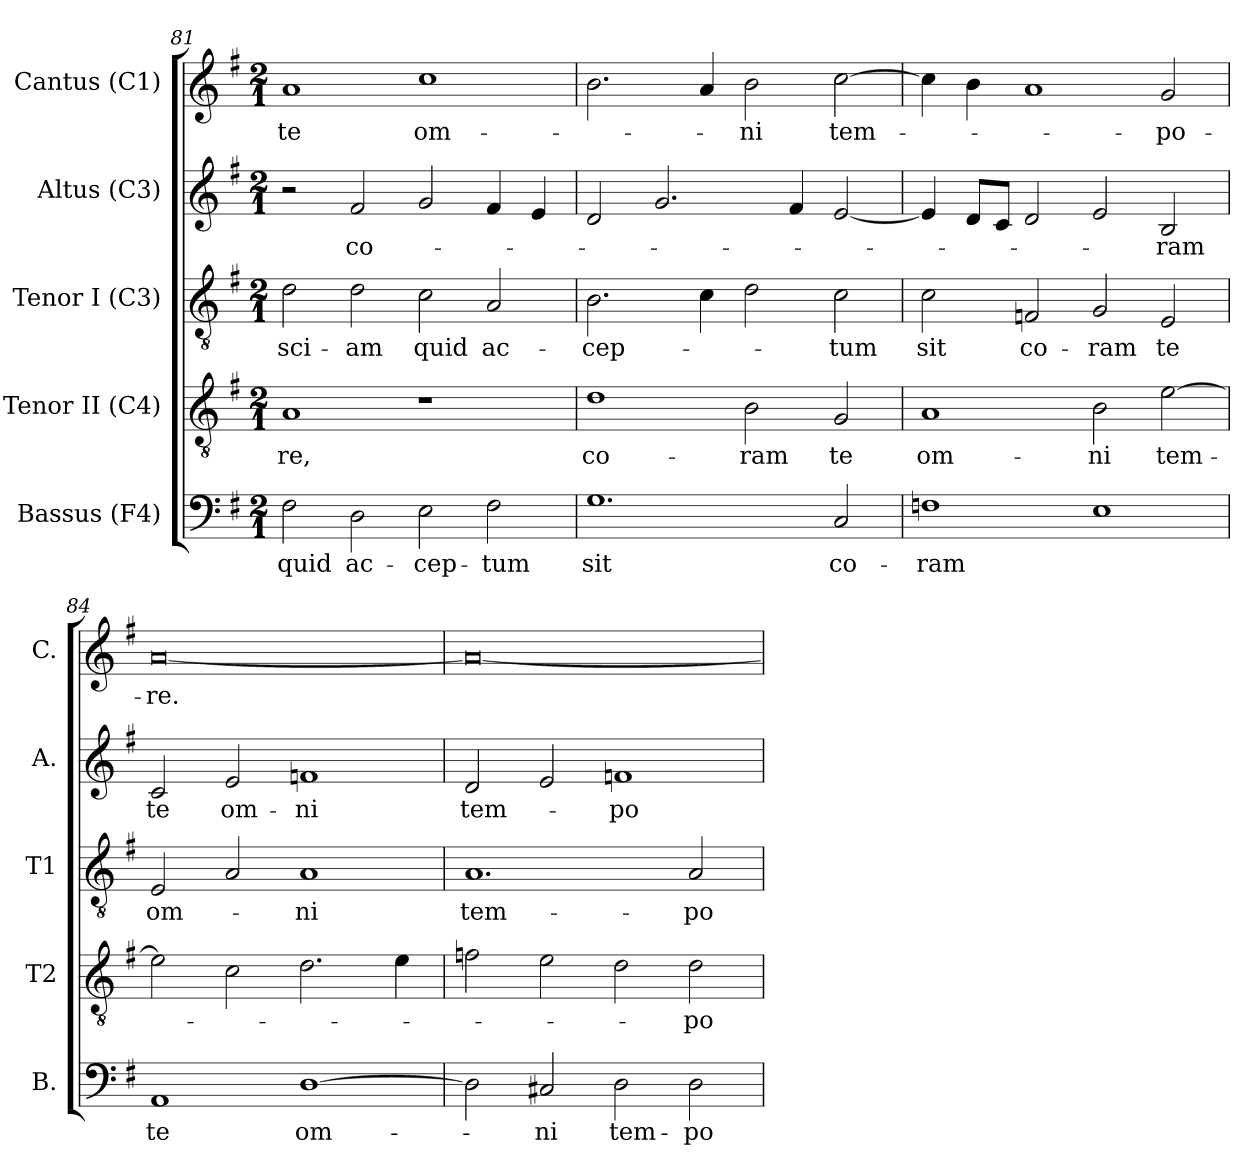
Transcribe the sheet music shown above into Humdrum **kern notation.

**kern	**text	**kern	**text	**kern	**text	**kern	**text	**kern	**text
*part5	*part5	*part4	*part4	*part3	*part3	*part2	*part2	*part1	*part1
*staff5	*staff5	*staff4	*staff4	*staff3	*staff3	*staff2	*staff2	*staff1	*staff1
*I"Bassus (F4)	*	*I"Tenor II (C4)	*	*I"Tenor I (C3)	*	*I"Altus (C3)	*	*I"Cantus (C1)	*
*I'B.	*	*I'T2	*	*I'T1	*	*I'A.	*	*I'C.	*
*clefF4	*	*clefGv2	*	*clefGv2	*	*clefG2	*	*clefG2	*
*	*	*	*	*ITrd7c12	*	*ITrd7c12	*	*	*
*k[f#]	*	*k[f#]	*	*k[f#]	*	*k[f#]	*	*k[f#]	*
*G:	*	*G:	*	*G:	*	*G:	*	*G:	*
*M2/1	*	*M2/1	*	*M2/1	*	*M2/1	*	*M2/1	*
=81	=81	=81	=81	=81	=81	=81	=81	=81	=81
!	!LO:LY:b:color=#000000	!	!	!	!	!	!	!	!
!	!	!	!LO:LY:b:color=#000000	!	!	!	!	!	!
!	!	!	!	!	!LO:LY:b:color=#000000	!	!	!	!
!	!	!	!	!	!	!	!	!	!LO:LY:b:color=#000000
2F#i\	quid	1Ai	-re,	2Di\	sci-	2r	.	1ai	te
!	!LO:LY:b:color=#000000	!	!	!	!	!	!	!	!
!	!	!	!	!	!LO:LY:b:color=#000000	!	!	!	!
!	!	!	!	!	!	!	!LO:LY:b:color=#000000	!	!
2Di\	ac-	.	.	2Di\	-am	2F#i/	co-	.	.
!	!LO:LY:b:color=#000000	!	!	!	!	!	!	!	!
!	!	!	!	!	!LO:LY:b:color=#000000	!	!	!	!
!	!	!	!	!	!	!	!	!	!LO:LY:b:color=#000000
2Ei\	-cep-	1r	.	2Ci\	quid	2Gi/	.	1cci	om-
!	!LO:LY:b:color=#000000	!	!	!	!	!	!	!	!
!	!	!	!	!	!LO:LY:b:color=#000000	!	!	!	!
2F#i\	-tum	.	.	2AAi/	ac-	4F#i/	.	.	.
.	.	.	.	.	.	4Ei/	.	.	.
!!LO:LB:g=z
=82	=82	=82	=82	=82	=82	=82	=82	=82	=82
!	!LO:LY:b:color=#000000	!	!	!	!	!	!	!	!
!	!	!	!LO:LY:b:color=#000000	!	!	!	!	!	!
!	!	!	!	!	!LO:LY:b:color=#000000	!	!	!	!
1.Gi	sit	1di	co-	2.BBi\	-cep-	2Di/	.	2.bi\	.
.	.	.	.	.	.	2.Gi/	.	.	.
.	.	.	.	4Ci\	.	.	.	4ai/	.
!	!	!	!LO:LY:b:color=#000000	!	!	!	!	!	!
!	!	!	!	!	!	!	!	!	!LO:LY:b:color=#000000
.	.	2Bi\	-ram	2Di\	.	.	.	2bi\	-ni
.	.	.	.	.	.	4F#i/	.	.	.
!	!LO:LY:b:color=#000000	!	!	!	!	!	!	!	!
!	!	!	!LO:LY:b:color=#000000	!	!	!	!	!	!
!	!	!	!	!	!LO:LY:b:color=#000000	!	!	!	!
!	!	!	!	!	!	!	!	!	!LO:LY:b:color=#000000
2Ci/	co-	2Gi/	te	2Ci\	-tum	[2Ei/	.	[2cci\	tem-
=83	=83	=83	=83	=83	=83	=83	=83	=83	=83
!	!LO:LY:b:color=#000000	!	!	!	!	!	!	!	!
!	!	!	!LO:LY:b:color=#000000	!	!	!	!	!	!
!	!	!	!	!	!LO:LY:b:color=#000000	!	!	!	!
1Fi	-ram	1Ai	om-	2Ci\	sit	4Ei/]	.	4cci\]	.
.	.	.	.	.	.	8Di/L	.	4bi\	.
.	.	.	.	.	.	8Ci/J	.	.	.
!	!	!	!	!	!LO:LY:b:color=#000000	!	!	!	!
.	.	.	.	2FFni/	co-	2Di/	.	1ai	.
!	!	!	!LO:LY:b:color=#000000	!	!	!	!	!	!
!	!	!	!	!	!LO:LY:b:color=#000000	!	!	!	!
1Ei	.	2Bi\	-ni	2GGi/	-ram	2Ei/	.	.	.
!	!	!	!LO:LY:b:color=#000000	!	!	!	!	!	!
!	!	!	!	!	!LO:LY:b:color=#000000	!	!	!	!
!	!	!	!	!	!	!	!LO:LY:b:color=#000000	!	!
!	!	!	!	!	!	!	!	!	!LO:LY:b:color=#000000
.	.	[2ei\	tem-	2EEi/	te	2BBi/	-ram	2gi/	-po-
=84	=84	=84	=84	=84	=84	=84	=84	=84	=84
!	!LO:LY:b:color=#000000	!	!	!	!	!	!	!	!
!	!	!	!	!	!LO:LY:b:color=#000000	!	!	!	!
!	!	!	!	!	!	!	!LO:LY:b:color=#000000	!	!
!	!	!	!	!	!	!	!	!	!LO:LY:b:color=#000000
1AAi	te	2ei\]	.	2EEi/	om-	2Ci/	te	[0ai	-re.
!	!	!	!	!	!	!	!LO:LY:b:color=#000000	!	!
.	.	2ci\	.	2AAi/	.	2Ei/	om-	.	.
!	!LO:LY:b:color=#000000	!	!	!	!	!	!	!	!
!	!	!	!	!	!LO:LY:b:color=#000000	!	!	!	!
!	!	!	!	!	!	!	!LO:LY:b:color=#000000	!	!
[1Di	om-	2.di\	.	1AAi	-ni	1Fi	-ni	.	.
.	.	4ei\	.	.	.	.	.	.	.
=85	=85	=85	=85	=85	=85	=85	=85	=85	=85
!	!	!	!	!	!LO:LY:b:color=#000000	!	!	!	!
!	!	!	!	!	!	!	!LO:LY:b:color=#000000	!	!
2Di\]	.	2fni\	.	1.AAi	tem-	2Di/	tem-	0ai_	.
!	!LO:LY:b:color=#000000	!	!	!	!	!	!	!	!
2C#Xi/	-ni	2ei\	.	.	.	2Ei/	.	.	.
!	!LO:LY:b:color=#000000	!	!	!	!	!	!	!	!
!	!	!	!	!	!	!	!LO:LY:b:color=#000000	!	!
2Di\	tem-	2di\	.	.	.	1Fi	-po-	.	.
!	!LO:LY:b:color=#000000	!	!	!	!	!	!	!	!
!	!	!	!LO:LY:b:color=#000000	!	!	!	!	!	!
!	!	!	!	!	!LO:LY:b:color=#000000	!	!	!	!
2Di\	-po-	2di\	-po-	2AAi/	-po	.	.	.	.
=	=	=	=	=	=	=	=	=	=
*-	*-	*-	*-	*-	*-	*-	*-	*-	*-
